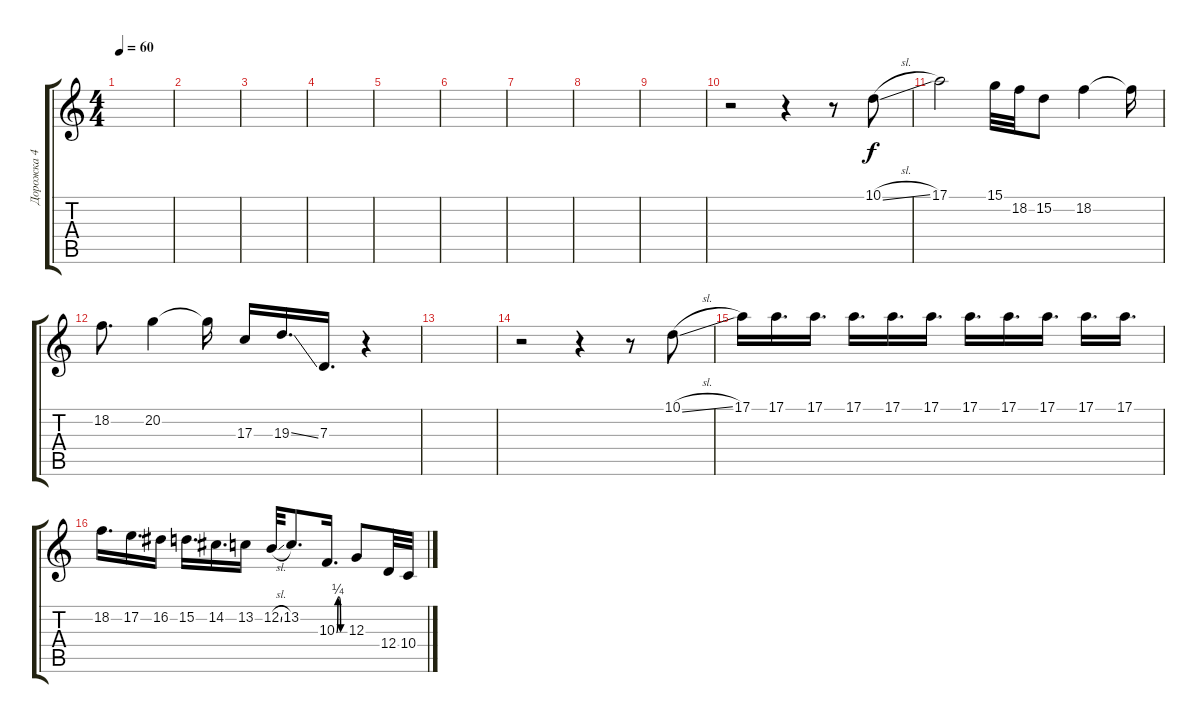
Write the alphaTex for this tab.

\track ("Дорожка 4" "Дорожка 4") {instrument churchorgan}
\staff {score tabs}
\tuning (E4 B3 G3 D3 A2 E2) {hide}
\ts (4 4)
\tempo 60
\clef g2
\ks c
|
|
|
|
|
|
|
|
|
r.2 r.4 r.8 10.1{sl}.8 |
17.1.2 15.1.32 18.2.32 15.2.8 18.2.4 18.2{t}.16 |
18.2.8{d} 20.2.4 20.2{t}.16 17.3.16 19.3{ss}.16{d} 7.3.16{d} r.4 |
|
r.2 r.4 r.8 10.1{sl}.8 |
17.1.16 17.1.16{d} 17.1.16{d} 17.1.16{d} 17.1.16{d} 17.1.16{d} 17.1.16{d} 17.1.16{d} 17.1.16{d} 17.1.16{d} 17.1.16{d} |
18.2.16{d} 17.2.16{d} 16.2.16 15.2.16{d} 14.2.16{d} 13.2.16 12.2{sl}.32 13.2.8{d} 10.3{be (custom 0 0 10 1 20 1 30 0 60 0)}.16{d} 12.3.8 12.4.32 10.4.32
